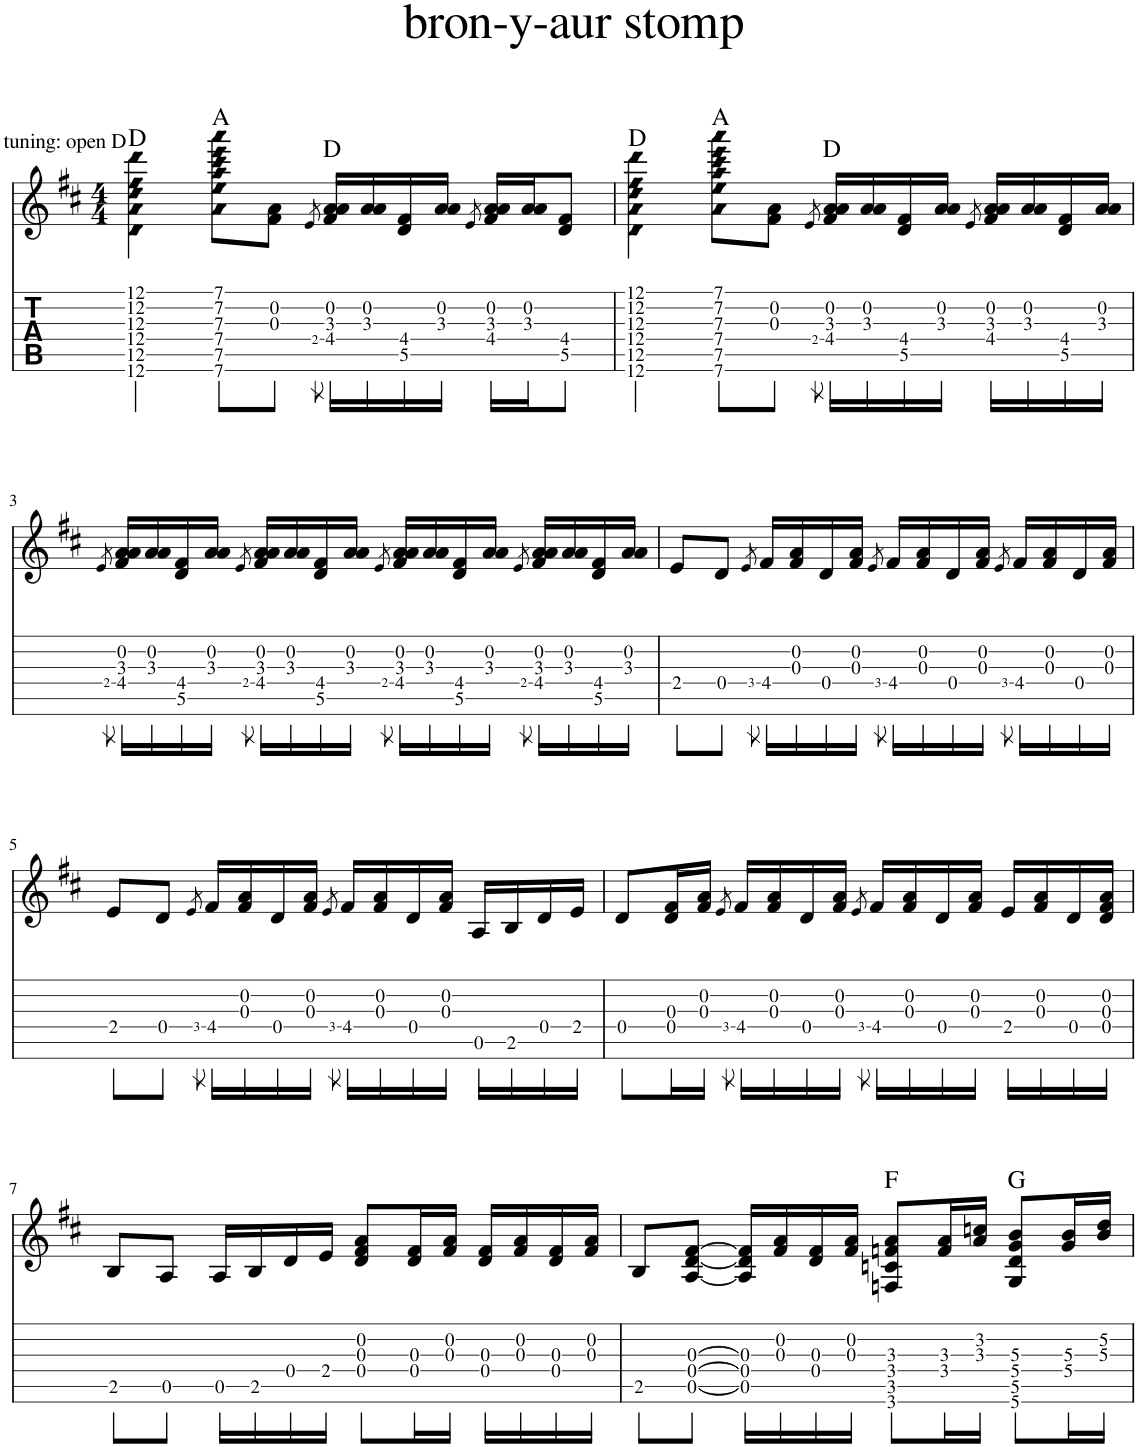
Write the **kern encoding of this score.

**kern	**kern	**harte
*part2	*part1	*part1
*staff2	*staff1	*
*I"Acoustic Guitar (Tablature)	*I"Acoustic Guitar (Treble Clef)	*
*I'Ac Gtr	*I'Ac Gtr	*
*stria6	*	*
*	*clefG2	*
*	*Trd7c12	*
*k[f#c#]	*k[f#c#]	*
*M4/4	*M4/4	*
=1	=1	=1
!	!LO:TX:a:t=tuning&colon; open D	!
!	!LO:N:n=1:head=diamond	!
!	!LO:N:n=2:head=diamond	!
!	!LO:N:n=3:head=diamond	!
!	!LO:N:n=4:head=diamond	!
!	!LO:N:n=5:head=diamond	!
4D\ 4A\ 4d\ 4f#\ 4a\ 4dd\	4d\ 4a\ 4dd\ 4ff#\ 4ddd\	D:maj
!	!LO:N:n=1:head=diamond	!
!	!LO:N:n=2:head=diamond	!
!	!LO:N:n=3:head=diamond	!
!	!LO:N:n=4:head=diamond	!
!	!LO:N:n=5:head=diamond	!
!	!LO:N:n=6:head=diamond	!
8AA\ 8E\ 8A\ 8c#\ 8e\ 8a\L	8a\ 8ee\ 8aa\ 8ccc#\ 8eee\ 8aaa\L	A:maj
8F#\ 8A\J	8f#\ 8a\J	.
8qE\	8qe/	.
16F#\ 16A\ 16A\LL	16f#/ 16a/ 16a/LL	D:maj
16A\ 16A\	16a/ 16a/	.
16D\ 16F#\	16d/ 16f#/	.
16A\ 16A\JJ	16a/ 16a/JJ	.
.	8qe/	.
16F#\ 16A\ 16A\LL	16f#/ 16a/ 16a/LL	.
16A\ 16A\J	16a/ 16a/J	.
8D\ 8F#\J	8d/ 8f#/J	.
=2	=2	=2
!	!LO:N:n=1:head=diamond	!
!	!LO:N:n=2:head=diamond	!
!	!LO:N:n=3:head=diamond	!
!	!LO:N:n=4:head=diamond	!
!	!LO:N:n=5:head=diamond	!
4D\ 4A\ 4d\ 4f#\ 4a\ 4dd\	4d\ 4a\ 4dd\ 4ff#\ 4ddd\	D:maj
!	!LO:N:n=1:head=diamond	!
!	!LO:N:n=2:head=diamond	!
!	!LO:N:n=3:head=diamond	!
!	!LO:N:n=4:head=diamond	!
!	!LO:N:n=5:head=diamond	!
!	!LO:N:n=6:head=diamond	!
8AA\ 8E\ 8A\ 8c#\ 8e\ 8a\L	8a\ 8ee\ 8aa\ 8ccc#\ 8eee\ 8aaa\L	A:maj
8F#\ 8A\J	8f#\ 8a\J	.
8qE\	8qe/	.
16F#\ 16A\ 16A\LL	16f#/ 16a/ 16a/LL	D:maj
16A\ 16A\	16a/ 16a/	.
16D\ 16F#\	16d/ 16f#/	.
16A\ 16A\JJ	16a/ 16a/JJ	.
.	8qe/	.
16F#\ 16A\ 16A\LL	16f#/ 16a/ 16a/LL	.
16A\ 16A\	16a/ 16a/	.
16D\ 16F#\	16d/ 16f#/	.
16A\ 16A\JJ	16a/ 16a/JJ	.
!!LO:LB:g=z
=3	=3	=3
8qE\	8qe/	.
16F#\ 16A\ 16A\LL	16f#/ 16a/ 16a/LL	.
16A\ 16A\	16a/ 16a/	.
16D\ 16F#\	16d/ 16f#/	.
16A\ 16A\JJ	16a/ 16a/JJ	.
8qE\	8qe/	.
16F#\ 16A\ 16A\LL	16f#/ 16a/ 16a/LL	.
16A\ 16A\	16a/ 16a/	.
16D\ 16F#\	16d/ 16f#/	.
16A\ 16A\JJ	16a/ 16a/JJ	.
8qE\	8qe/	.
16F#\ 16A\ 16A\LL	16f#/ 16a/ 16a/LL	.
16A\ 16A\	16a/ 16a/	.
16D\ 16F#\	16d/ 16f#/	.
16A\ 16A\JJ	16a/ 16a/JJ	.
8qE\	8qe/	.
16F#\ 16A\ 16A\LL	16f#/ 16a/ 16a/LL	.
16A\ 16A\	16a/ 16a/	.
16D\ 16F#\	16d/ 16f#/	.
16A\ 16A\JJ	16a/ 16a/JJ	.
=4	=4	=4
8E\L	8e/L	.
8D\J	8d/J	.
8qF\	8qe/	.
16F#\LL	16f#/LL	.
16F#\ 16A\	16f#/ 16a/	.
16D\	16d/	.
16F#\ 16A\JJ	16f#/ 16a/JJ	.
8qF\	8qe/	.
16F#\LL	16f#/LL	.
16F#\ 16A\	16f#/ 16a/	.
16D\	16d/	.
16F#\ 16A\JJ	16f#/ 16a/JJ	.
8qF\	8qe/	.
16F#\LL	16f#/LL	.
16F#\ 16A\	16f#/ 16a/	.
16D\	16d/	.
16F#\ 16A\JJ	16f#/ 16a/JJ	.
!!LO:LB:g=z
=5	=5	=5
8E\L	8e/L	.
8D\J	8d/J	.
8qF\	8qe/	.
16F#\LL	16f#/LL	.
16F#\ 16A\	16f#/ 16a/	.
16D\	16d/	.
16F#\ 16A\JJ	16f#/ 16a/JJ	.
8qF\	8qe/	.
16F#\LL	16f#/LL	.
16F#\ 16A\	16f#/ 16a/	.
16D\	16d/	.
16F#\ 16A\JJ	16f#/ 16a/JJ	.
16AA\LL	16A/LL	.
16BB\	16B/	.
16D\	16d/	.
16E\JJ	16e/JJ	.
=6	=6	=6
8D\L	8d/L	.
16D\ 16F#\L	16d/ 16f#/L	.
16F#\ 16A\JJ	16f#/ 16a/JJ	.
8qF\	8qe/	.
16F#\LL	16f#/LL	.
16F#\ 16A\	16f#/ 16a/	.
16D\	16d/	.
16F#\ 16A\JJ	16f#/ 16a/JJ	.
8qF\	8qe/	.
16F#\LL	16f#/LL	.
16F#\ 16A\	16f#/ 16a/	.
16D\	16d/	.
16F#\ 16A\JJ	16f#/ 16a/JJ	.
16E\LL	16e/LL	.
16F#\ 16A\	16f#/ 16a/	.
16D\	16d/	.
16D\ 16F#\ 16A\JJ	16d/ 16f#/ 16a/JJ	.
!!LO:LB:g=z
=7	=7	=7
8BB\L	8B/L	.
8AA\J	8A/J	.
16AA\LL	16A/LL	.
16BB\	16B/	.
16D\	16d/	.
16E\JJ	16e/JJ	.
8D\ 8F#\ 8A\L	8d/ 8f#/ 8a/L	.
16D\ 16F#\L	16d/ 16f#/L	.
16F#\ 16A\JJ	16f#/ 16a/JJ	.
16D\ 16F#\LL	16d/ 16f#/LL	.
16F#\ 16A\	16f#/ 16a/	.
16D\ 16F#\	16d/ 16f#/	.
16F#\ 16A\JJ	16f#/ 16a/JJ	.
=8	=8	=8
8BB\L	8B/L	.
[8AA\ [8D\ [8F#\J	[8A/ [8d/ [8f#/J	.
16AA\] 16D\] 16F#\]LL	16A/] 16d/] 16f#/]LL	.
16F#\ 16A\	16f#/ 16a/	.
16D\ 16F#\	16d/ 16f#/	.
16F#\ 16A\JJ	16f#/ 16a/JJ	.
8FF\ 8C\ 8F\ 8A\L	8Fn/ 8cn/ 8fn/ 8a/L	F:maj
16F\ 16A\L	16f/ 16a/L	.
16A\ 16c\JJ	16a/ 16ccn/JJ	.
8GG\ 8D\ 8G\ 8B\L	8G/ 8d/ 8g/ 8b/L	G:maj
16G\ 16B\L	16g/ 16b/L	.
16B\ 16d\JJ	16b/ 16dd/JJ	.
=	=	=
*-	*-	*-
